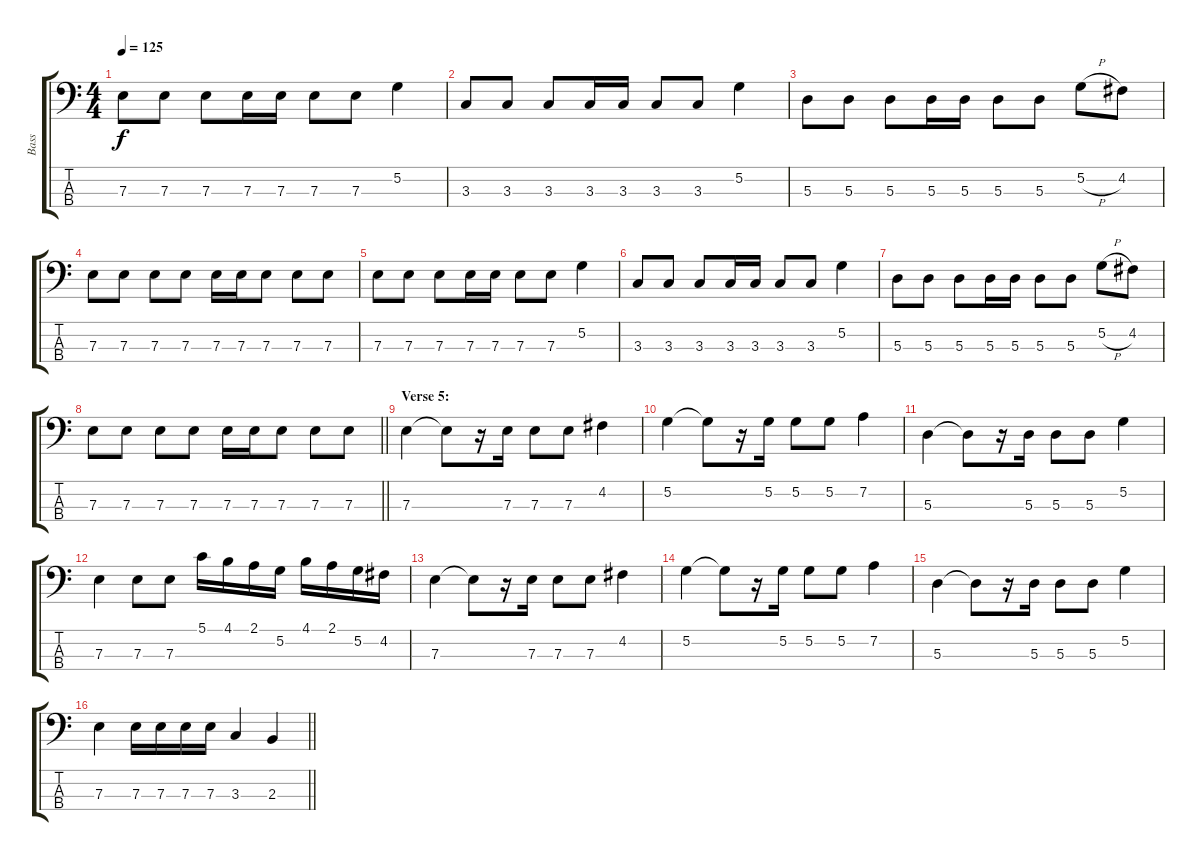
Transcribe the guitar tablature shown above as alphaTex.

\track ("Bass" "Bass") {instrument electricbassfinger}
\staff {score tabs}
\tuning (G2 D2 A1 E1) {hide}
\ts (4 4)
\tempo 125
\clef f4
\ks c
7.3.8{dy f} 7.3.8 7.3.8 7.3.16 7.3.16 7.3.8 7.3.8 5.2.4 |
3.3.8 3.3.8 3.3.8 3.3.16 3.3.16 3.3.8 3.3.8 5.2.4 |
5.3.8 5.3.8 5.3.8 5.3.16 5.3.16 5.3.8 5.3.8 5.2{h}.8 4.2.8 |
7.3.8 7.3.8 7.3.8 7.3.8 7.3.16 7.3.16 7.3.8 7.3.8 7.3.8 |
7.3.8 7.3.8 7.3.8 7.3.16 7.3.16 7.3.8 7.3.8 5.2.4 |
3.3.8 3.3.8 3.3.8 3.3.16 3.3.16 3.3.8 3.3.8 5.2.4 |
5.3.8 5.3.8 5.3.8 5.3.16 5.3.16 5.3.8 5.3.8 5.2{h}.8 4.2.8 |
\barLineRight lightlight
7.3.8 7.3.8 7.3.8 7.3.8 7.3.16 7.3.16 7.3.8 7.3.8 7.3.8 |
\section ("" "Verse 5:")
7.3.4 7.3{t}.8 r.16 7.3.16 7.3.8 7.3.8 4.2.4 |
5.2.4 5.2{t}.8 r.16 5.2.16 5.2.8 5.2.8 7.2.4 |
5.3.4 5.3{t}.8 r.16 5.3.16 5.3.8 5.3.8 5.2.4 |
7.3.4 7.3.8 7.3.8 5.1.16 4.1.16 2.1.16 5.2.16 4.1.16 2.1.16 5.2.16 4.2.16 |
7.3.4 7.3{t}.8 r.16 7.3.16 7.3.8 7.3.8 4.2.4 |
5.2.4 5.2{t}.8 r.16 5.2.16 5.2.8 5.2.8 7.2.4 |
5.3.4 5.3{t}.8 r.16 5.3.16 5.3.8 5.3.8 5.2.4 |
\barLineRight lightlight
7.3.4 7.3.16 7.3.16 7.3.16 7.3.16 3.3.4 2.3.4
